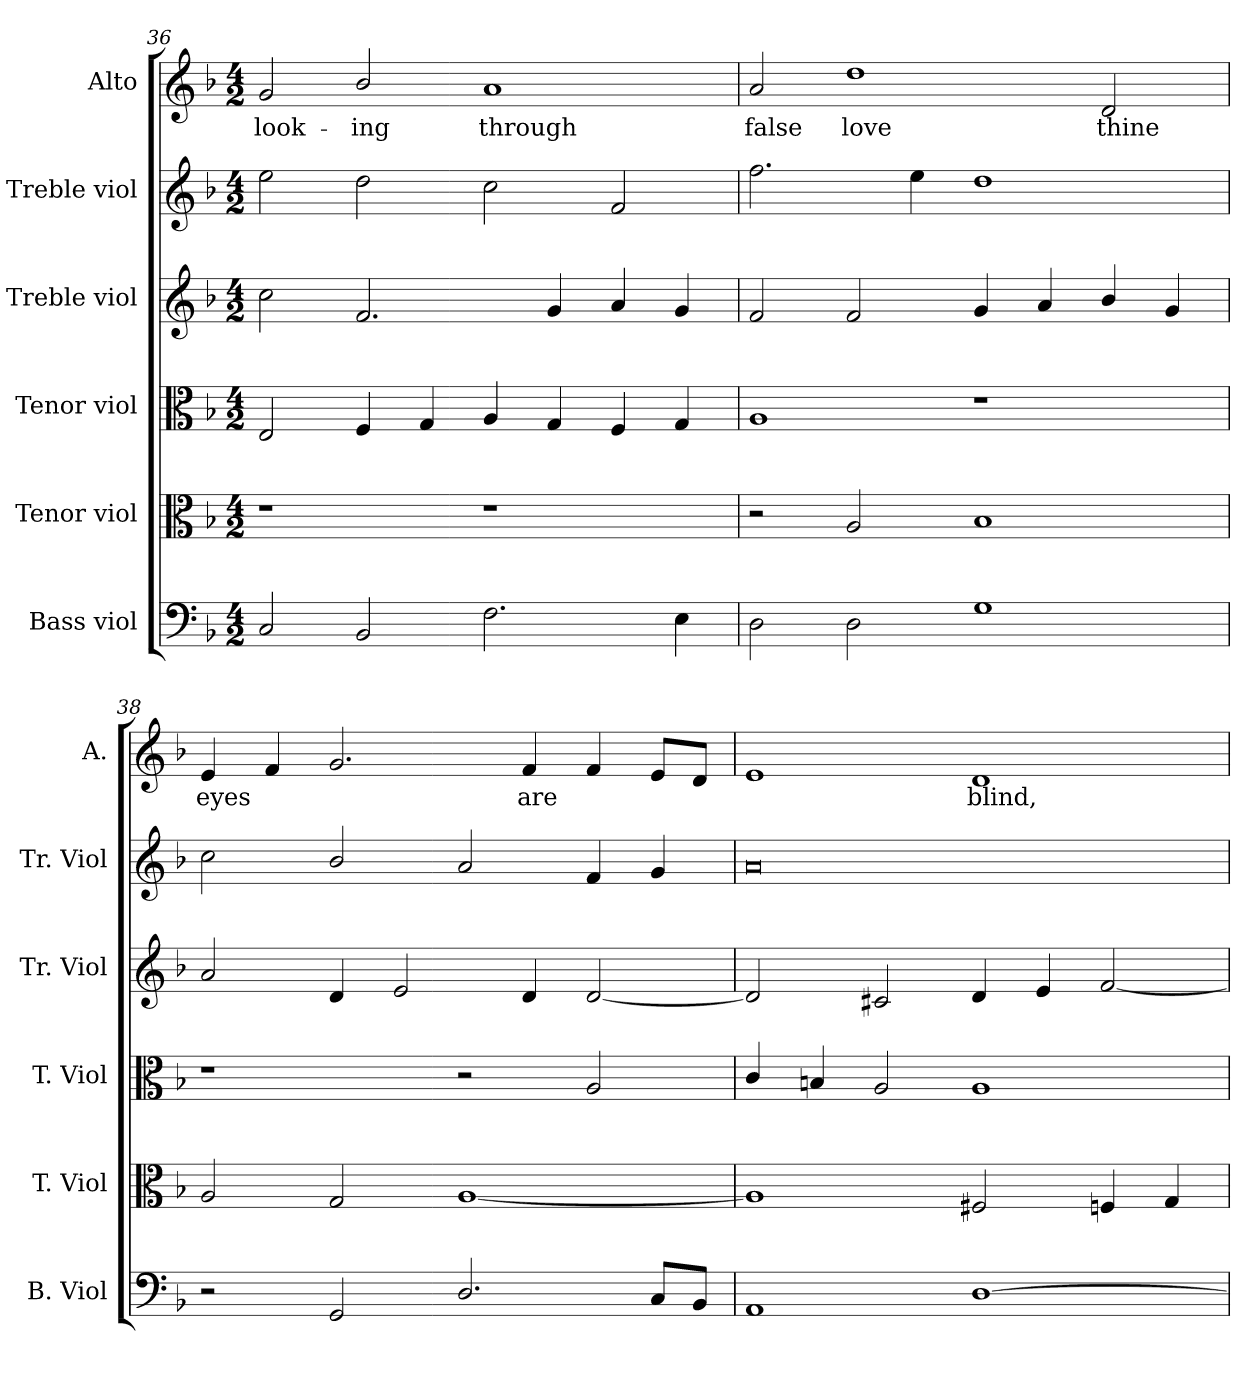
**kern	**kern	**kern	**kern	**kern	**kern	**text
*part6	*part5	*part4	*part3	*part2	*part1	*part1
*staff6	*staff5	*staff4	*staff3	*staff2	*staff1	*staff1
*I"Bass viol	*I"Tenor viol	*I"Tenor viol	*I"Treble viol	*I"Treble viol	*I"Alto	*
*I'B. Viol	*I'T. Viol	*I'T. Viol	*I'Tr. Viol	*I'Tr. Viol	*I'A.	*
!!LO:PB:g=z
*clefF4	*clefC3	*clefC3	*clefG2	*clefG2	*clefG2	*
*k[b-]	*k[b-]	*k[b-]	*k[b-]	*k[b-]	*k[b-]	*
*F:	*F:	*F:	*F:	*F:	*F:	*
*M4/2	*M4/2	*M4/2	*M4/2	*M4/2	*M4/2	*
=36	=36	=36	=36	=36	=36	=36
!	!	!	!	!	!	!LO:LY:b:color=#000000
2Ci/	1r	2Ei/	2cci\	2eei\	2gi/	look-
!	!	!	!	!	!	!LO:LY:b:color=#000000
2BB-i/	.	4Fi/	2.fi/	2ddi\	2b-i/	-ing
.	.	4Gi/	.	.	.	.
!	!	!	!	!	!	!LO:LY:b:color=#000000
2.Fi\	1r	4Ai/	.	2cci\	1ai	through
.	.	4Gi/	4gi/	.	.	.
.	.	4Fi/	4ai/	2fi/	.	.
4Ei\	.	4Gi/	4gi/	.	.	.
=37	=37	=37	=37	=37	=37	=37
!	!	!	!	!	!	!LO:LY:b:color=#000000
2Di\	2r	1Ai	2fi/	2.ffi\	2ai/	false
!	!	!	!	!	!	!LO:LY:b:color=#000000
2Di\	2Ai/	.	2fi/	.	1ddi	love
.	.	.	.	4eei\	.	.
1Gi	1B-i	1r	4gi/	1ddi	.	.
.	.	.	4ai/	.	.	.
!	!	!	!	!	!	!LO:LY:b:color=#000000
.	.	.	4b-i/	.	2di/	thine
.	.	.	4gi/	.	.	.
=38	=38	=38	=38	=38	=38	=38
!	!	!	!	!	!	!LO:LY:b:color=#000000
2r	2Ai/	1r	2ai/	2cci\	4ei/	eyes
.	.	.	.	.	4fi/	.
2GGi/	2Gi/	.	4di/	2b-i/	2.gi/	.
.	.	.	2ei/	.	.	.
2.Di/	[1Ai	2r	.	2ai/	.	.
!	!	!	!	!	!	!LO:LY:b:color=#000000
.	.	.	4di/	.	4fi/	are
.	.	2Ai/	[2di/	4fi/	4fi/	.
8Ci/L	.	.	.	4gi/	8ei/L	.
8BB-i/J	.	.	.	.	8di/J	.
=39	=39	=39	=39	=39	=39	=39
1AAi	1Ai]	4ci/	2di/]	0ai	1ei	.
.	.	4Bni/	.	.	.	.
.	.	2Ai/	2c#Xi/	.	.	.
!	!	!	!	!	!	!LO:LY:b:color=#000000
[1Di	2F#Xi/	1Ai	4di/	.	1di	blind,
.	.	.	4ei/	.	.	.
.	4Fni/	.	[2fi/	.	.	.
.	4Gi/	.	.	.	.	.
=	=	=	=	=	=	=
*-	*-	*-	*-	*-	*-	*-
